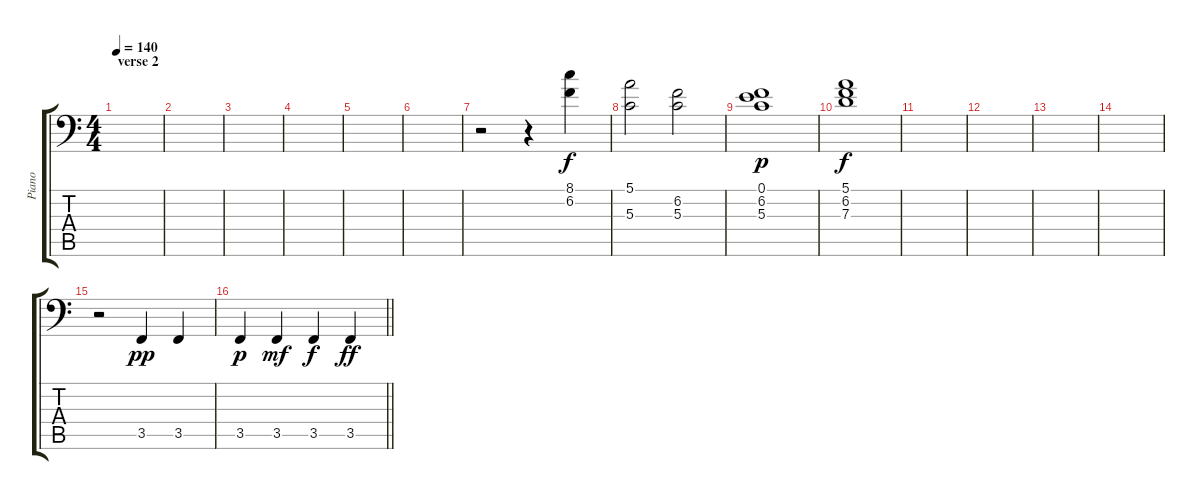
\track ("Piano" "Piano") {instrument brightacousticpiano}
\staff {score tabs}
\tuning (E4 B3 G3 D3 D2 D1) {hide}
\ts (4 4)
\section ("" "verse 2 ")
\tempo 140
\clef f4
\ks c
|
|
|
|
|
|
r.2 r.4 (8.1 6.2).4{dy f} |
(5.1 5.3).2 (6.2 5.3).2 |
(0.1 6.2 5.3).1{dy p} |
(5.1 6.2 7.3).1{dy f} |
|
|
|
|
r.2 3.5.4{dy pp} 3.5.4 |
\barLineRight lightlight
3.5.4{dy p} 3.5.4{dy mf} 3.5.4{dy f} 3.5.4{dy ff}
